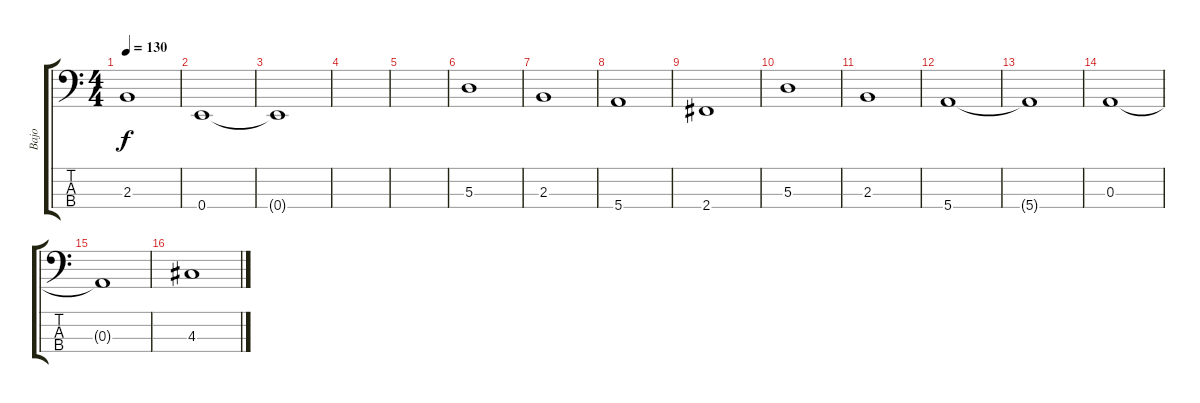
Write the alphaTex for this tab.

\track ("Bajo" "Bajo") {instrument acousticbass}
\staff {score tabs}
\tuning (G2 D2 A1 E1) {hide}
\ts (4 4)
\tempo 130
\clef f4
\ks c
2.3.1{dy f} |
0.4.1 |
0.4{t}.1 |
|
|
5.3.1 |
2.3.1 |
5.4.1 |
2.4.1 |
5.3.1 |
2.3.1 |
5.4.1 |
5.4{t}.1 |
0.3.1 |
0.3{t}.1 |
4.3.1
